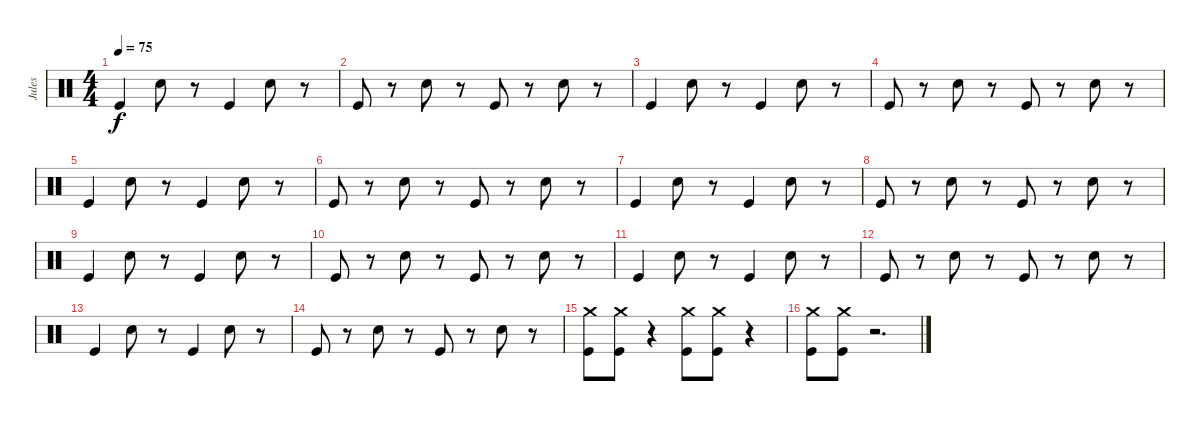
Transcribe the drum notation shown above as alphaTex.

\track ("Jules" "Jules") {instrument percussion}
\staff {score}
\articulation defaults
\ts (4 4)
\tempo 75
\clef neutral
\ks c "Kick (hit)".4{dy f} "Snare (hit) 2".8
r.8 "Kick (hit)".4 "Snare (hit) 2".8 r.8 |
"Kick (hit)".8 r.8 "Snare (hit) 2".8 r.8 "Kick (hit)".8 r.8 "Snare (hit) 2".8 r.8 |
"Kick (hit)".4 "Snare (hit) 2".8 r.8 "Kick (hit)".4 "Snare (hit) 2".8 r.8 |
"Kick (hit)".8 r.8 "Snare (hit) 2".8 r.8 "Kick (hit)".8 r.8 "Snare (hit) 2".8 r.8 |
"Kick (hit)".4 "Snare (hit) 2".8 r.8 "Kick (hit)".4 "Snare (hit) 2".8 r.8 |
"Kick (hit)".8 r.8 "Snare (hit) 2".8 r.8 "Kick (hit)".8 r.8 "Snare (hit) 2".8 r.8 |
"Kick (hit)".4 "Snare (hit) 2".8 r.8 "Kick (hit)".4 "Snare (hit) 2".8 r.8 |
"Kick (hit)".8 r.8 "Snare (hit) 2".8 r.8 "Kick (hit)".8 r.8 "Snare (hit) 2".8 r.8 |
"Kick (hit)".4 "Snare (hit) 2".8 r.8 "Kick (hit)".4 "Snare (hit) 2".8 r.8 |
"Kick (hit)".8 r.8 "Snare (hit) 2".8 r.8 "Kick (hit)".8 r.8 "Snare (hit) 2".8 r.8 |
"Kick (hit)".4 "Snare (hit) 2".8 r.8 "Kick (hit)".4 "Snare (hit) 2".8 r.8 |
"Kick (hit)".8 r.8 "Snare (hit) 2".8 r.8 "Kick (hit)".8 r.8 "Snare (hit) 2".8 r.8 |
"Kick (hit)".4 "Snare (hit) 2".8 r.8 "Kick (hit)".4 "Snare (hit) 2".8 r.8 |
"Kick (hit)".8 r.8 "Snare (hit) 2".8 r.8 "Kick (hit)".8 r.8 "Snare (hit) 2".8 r.8 |
("Kick (hit)" "Crash medium (hit)").8 ("Kick (hit)" "Crash medium (hit)").8 r.4 ("Kick (hit)" "Crash medium (hit)").8 ("Kick (hit)" "Crash medium (hit)").8 r.4 |
("Kick (hit)" "Crash medium (hit)").8 ("Kick (hit)" "Crash medium (hit)").8 r.2{d}
